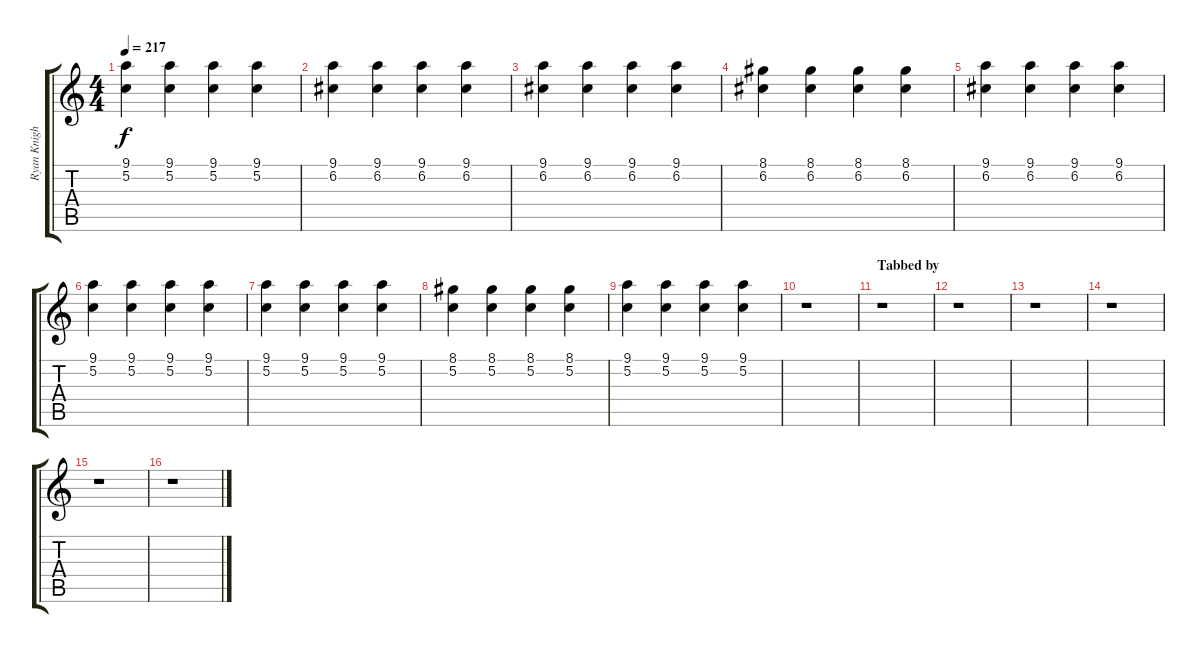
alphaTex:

\track ("Ryan Knight (Lead)" "Ryan Knigh") {instrument distortionguitar}
\staff {score tabs}
\tuning (C4 G3 Eb3 Bb2 F2 C2) {hide}
\ts (4 4)
\tempo 217
\clef g2
\ks c
(9.1 5.2).4{dy f} (9.1 5.2).4 (9.1 5.2).4 (9.1 5.2).4 |
(9.1 6.2).4 (9.1 6.2).4 (9.1 6.2).4 (9.1 6.2).4 |
(9.1 6.2).4 (9.1 6.2).4 (9.1 6.2).4 (9.1 6.2).4 |
(8.1 6.2).4 (8.1 6.2).4 (8.1 6.2).4 (8.1 6.2).4 |
(9.1 6.2).4 (9.1 6.2).4 (9.1 6.2).4 (9.1 6.2).4 |
(9.1 5.2).4 (9.1 5.2).4 (9.1 5.2).4 (9.1 5.2).4 |
(9.1 5.2).4 (9.1 5.2).4 (9.1 5.2).4 (9.1 5.2).4 |
(8.1 5.2).4 (8.1 5.2).4 (8.1 5.2).4 (8.1 5.2).4 |
(9.1 5.2).4 (9.1 5.2).4 (9.1 5.2).4 (9.1 5.2).4 |
r.1 |
\section ("" "Tabbed by")
r.1 |
r.1 |
r.1 |
r.1 |
r.1 |
r.1
